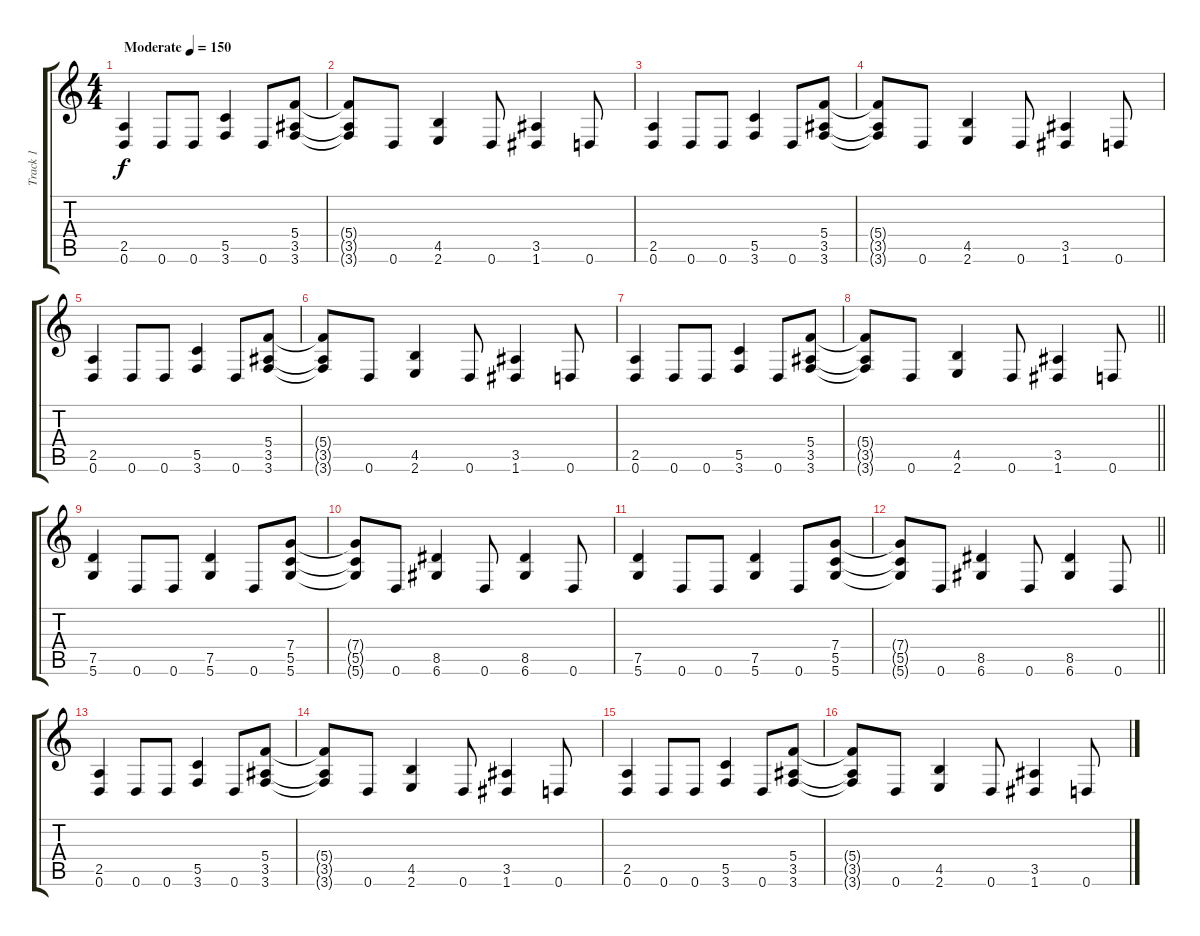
\track ("Track 1" "Track 1") {instrument overdrivenguitar}
\staff {score tabs}
\tuning (D4 A3 F3 C3 G2 D2) {hide}
\ts (4 4)
\section ("" "")
\tempo (150 "Moderate")
\clef g2
\ks c
(2.5 0.6).4{dy f instrument overdrivenguitar} 0.6.8 0.6.8 (5.5 3.6).4 0.6.8 (5.4 3.5 3.6).8 |
(5.4{t} 3.5{t} 3.6{t}).8 0.6.8 (4.5 2.6).4 0.6.8 (3.5 1.6).4 0.6.8 |
(2.5 0.6).4 0.6.8 0.6.8 (5.5 3.6).4 0.6.8 (5.4 3.5 3.6).8 |
(5.4{t} 3.5{t} 3.6{t}).8 0.6.8 (4.5 2.6).4 0.6.8 (3.5 1.6).4 0.6.8 |
(2.5 0.6).4 0.6.8 0.6.8 (5.5 3.6).4 0.6.8 (5.4 3.5 3.6).8 |
(5.4{t} 3.5{t} 3.6{t}).8 0.6.8 (4.5 2.6).4 0.6.8 (3.5 1.6).4 0.6.8 |
(2.5 0.6).4 0.6.8 0.6.8 (5.5 3.6).4 0.6.8 (5.4 3.5 3.6).8 |
\barLineRight lightlight
(5.4{t} 3.5{t} 3.6{t}).8 0.6.8 (4.5 2.6).4 0.6.8 (3.5 1.6).4 0.6.8 |
\section ("" "")
(7.5 5.6).4 0.6.8 0.6.8 (7.5 5.6).4 0.6.8 (7.4 5.5 5.6).8 |
(7.4{t} 5.5{t} 5.6{t}).8 0.6.8 (8.5 6.6).4 0.6.8 (8.5 6.6).4 0.6.8 |
(7.5 5.6).4 0.6.8 0.6.8 (7.5 5.6).4 0.6.8 (7.4 5.5 5.6).8 |
\barLineRight lightlight
(7.4{t} 5.5{t} 5.6{t}).8 0.6.8 (8.5 6.6).4 0.6.8 (8.5 6.6).4 0.6.8 |
\section ("" "")
(2.5 0.6).4 0.6.8 0.6.8 (5.5 3.6).4 0.6.8 (5.4 3.5 3.6).8 |
(5.4{t} 3.5{t} 3.6{t}).8 0.6.8 (4.5 2.6).4 0.6.8 (3.5 1.6).4 0.6.8 |
(2.5 0.6).4 0.6.8 0.6.8 (5.5 3.6).4 0.6.8 (5.4 3.5 3.6).8 |
(5.4{t} 3.5{t} 3.6{t}).8 0.6.8 (4.5 2.6).4 0.6.8 (3.5 1.6).4 0.6.8
